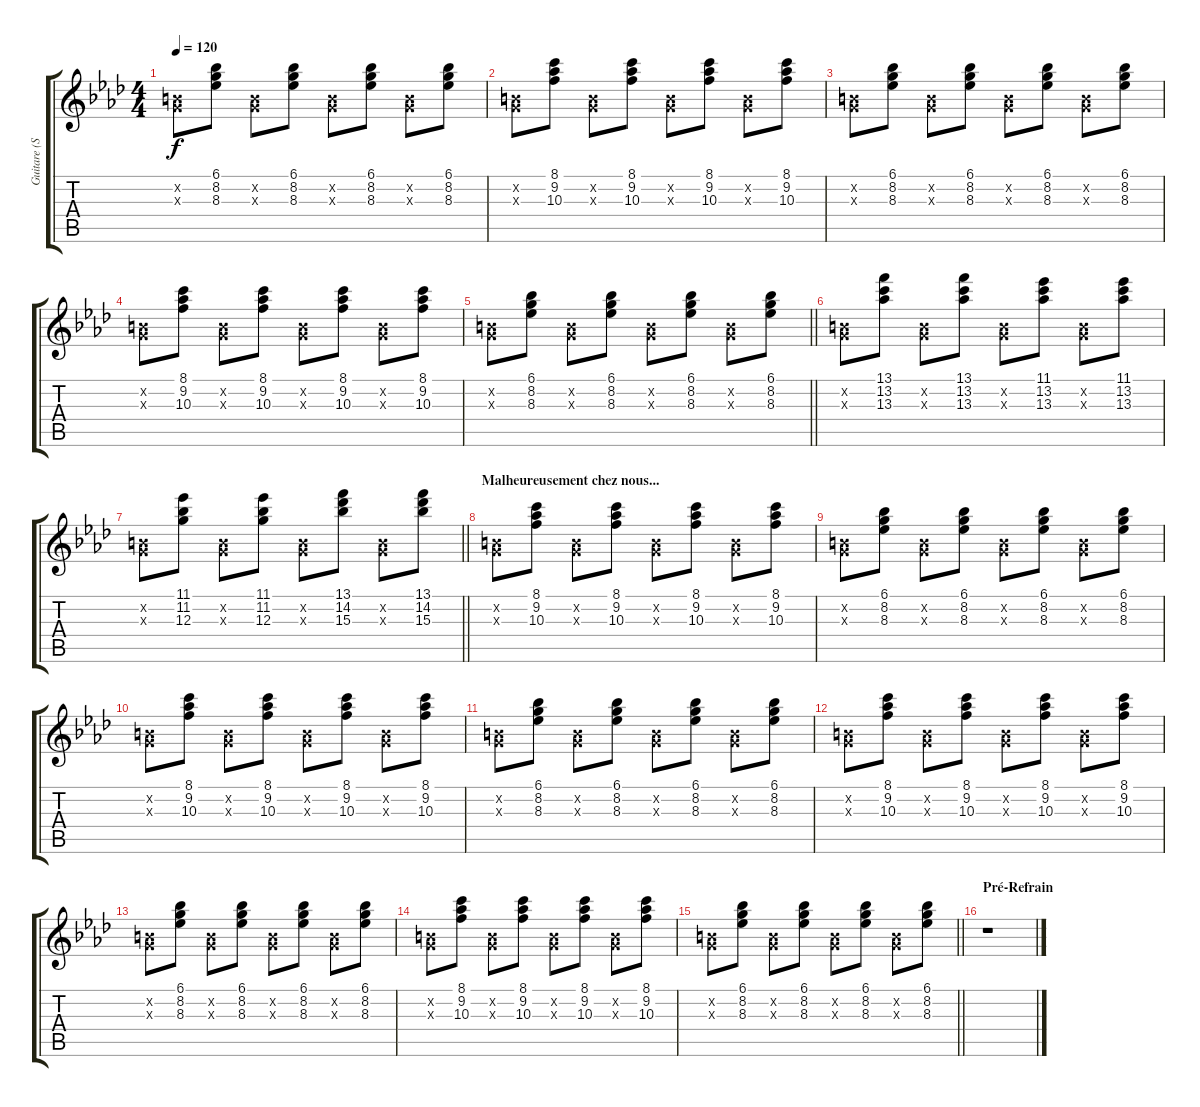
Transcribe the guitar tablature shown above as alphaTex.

\track ("Guitare (Son clair)" "Guitare (S") {instrument electricguitarjazz}
\staff {score tabs}
\tuning (E4 B3 G3 D3 A2 E2) {hide}
\ts (4 4)
\tempo 120
\clef g2
\ks fminor
(0.2{x} 0.3{x}).8{dy f} (6.1 8.2 8.3).8 (0.2{x} 0.3{x}).8 (6.1 8.2 8.3).8 (0.2{x} 0.3{x}).8 (6.1 8.2 8.3).8 (0.2{x} 0.3{x}).8 (6.1 8.2 8.3).8 |
(0.2{x} 0.3{x}).8 (8.1 9.2 10.3).8 (0.2{x} 0.3{x}).8 (8.1 9.2 10.3).8 (0.2{x} 0.3{x}).8 (8.1 9.2 10.3).8 (0.2{x} 0.3{x}).8 (8.1 9.2 10.3).8 |
(0.2{x} 0.3{x}).8 (6.1 8.2 8.3).8 (0.2{x} 0.3{x}).8 (6.1 8.2 8.3).8 (0.2{x} 0.3{x}).8 (6.1 8.2 8.3).8 (0.2{x} 0.3{x}).8 (6.1 8.2 8.3).8 |
(0.2{x} 0.3{x}).8 (8.1 9.2 10.3).8 (0.2{x} 0.3{x}).8 (8.1 9.2 10.3).8 (0.2{x} 0.3{x}).8 (8.1 9.2 10.3).8 (0.2{x} 0.3{x}).8 (8.1 9.2 10.3).8 |
\barLineRight lightlight
(0.2{x} 0.3{x}).8 (6.1 8.2 8.3).8 (0.2{x} 0.3{x}).8 (6.1 8.2 8.3).8 (0.2{x} 0.3{x}).8 (6.1 8.2 8.3).8 (0.2{x} 0.3{x}).8 (6.1 8.2 8.3).8 |
(0.2{x} 0.3{x}).8 (13.1 13.2 13.3).8 (0.2{x} 0.3{x}).8 (13.1 13.2 13.3).8 (0.2{x} 0.3{x}).8 (11.1 13.2 13.3).8 (0.2{x} 0.3{x}).8 (11.1 13.2 13.3).8 |
\barLineRight lightlight
(0.2{x} 0.3{x}).8 (11.1 11.2 12.3).8 (0.2{x} 0.3{x}).8 (11.1 11.2 12.3).8 (0.2{x} 0.3{x}).8 (13.1 14.2 15.3).8 (0.2{x} 0.3{x}).8 (13.1 14.2 15.3).8 |
\section ("" "Malheureusement chez nous...")
(0.2{x} 0.3{x}).8 (8.1 9.2 10.3).8 (0.2{x} 0.3{x}).8 (8.1 9.2 10.3).8 (0.2{x} 0.3{x}).8 (8.1 9.2 10.3).8 (0.2{x} 0.3{x}).8 (8.1 9.2 10.3).8 |
(0.2{x} 0.3{x}).8 (6.1 8.2 8.3).8 (0.2{x} 0.3{x}).8 (6.1 8.2 8.3).8 (0.2{x} 0.3{x}).8 (6.1 8.2 8.3).8 (0.2{x} 0.3{x}).8 (6.1 8.2 8.3).8 |
(0.2{x} 0.3{x}).8 (8.1 9.2 10.3).8 (0.2{x} 0.3{x}).8 (8.1 9.2 10.3).8 (0.2{x} 0.3{x}).8 (8.1 9.2 10.3).8 (0.2{x} 0.3{x}).8 (8.1 9.2 10.3).8 |
(0.2{x} 0.3{x}).8 (6.1 8.2 8.3).8 (0.2{x} 0.3{x}).8 (6.1 8.2 8.3).8 (0.2{x} 0.3{x}).8 (6.1 8.2 8.3).8 (0.2{x} 0.3{x}).8 (6.1 8.2 8.3).8 |
(0.2{x} 0.3{x}).8 (8.1 9.2 10.3).8 (0.2{x} 0.3{x}).8 (8.1 9.2 10.3).8 (0.2{x} 0.3{x}).8 (8.1 9.2 10.3).8 (0.2{x} 0.3{x}).8 (8.1 9.2 10.3).8 |
(0.2{x} 0.3{x}).8 (6.1 8.2 8.3).8 (0.2{x} 0.3{x}).8 (6.1 8.2 8.3).8 (0.2{x} 0.3{x}).8 (6.1 8.2 8.3).8 (0.2{x} 0.3{x}).8 (6.1 8.2 8.3).8 |
(0.2{x} 0.3{x}).8 (8.1 9.2 10.3).8 (0.2{x} 0.3{x}).8 (8.1 9.2 10.3).8 (0.2{x} 0.3{x}).8 (8.1 9.2 10.3).8 (0.2{x} 0.3{x}).8 (8.1 9.2 10.3).8 |
\barLineRight lightlight
(0.2{x} 0.3{x}).8 (6.1 8.2 8.3).8 (0.2{x} 0.3{x}).8 (6.1 8.2 8.3).8 (0.2{x} 0.3{x}).8 (6.1 8.2 8.3).8 (0.2{x} 0.3{x}).8 (6.1 8.2 8.3).8 |
\section ("" "Pré-Refrain")
r.1
